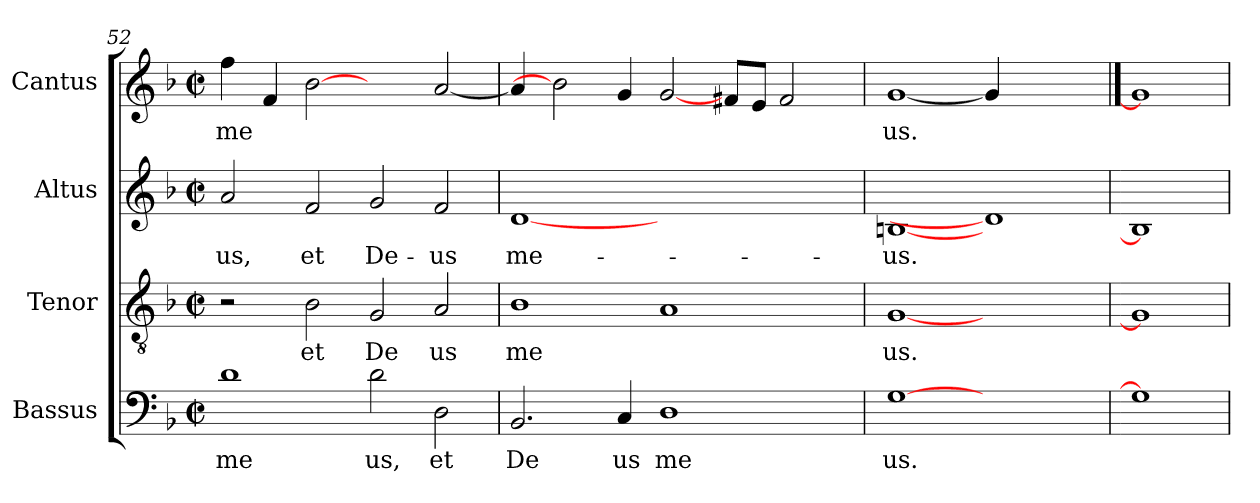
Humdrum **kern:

**kern	**text	**kern	**text	**kern	**text	**kern	**text
*part4	*part4	*part3	*part3	*part2	*part2	*part1	*part1
*staff4	*staff4	*staff3	*staff3	*staff2	*staff2	*staff1	*staff1
*I"Bassus	*	*I"Tenor	*	*I"Altus	*	*I"Cantus	*
*clefF4	*	*clefGv2	*	*clefG2	*	*clefG2	*
*k[b-]	*	*k[b-]	*	*k[b-]	*	*k[b-]	*
*F:	*	*F:	*	*F:	*	*F:	*
*M2/2	*	*M2/2	*	*M2/2	*	*M2/2	*
*met(c|)	*	*met(c|)	*	*met(c|)	*	*met(c|)	*
=52	=52	=52	=52	=52	=52	=52	=52
!	!LO:LY:b:cj	!	!	!	!LO:LY:b:cj	!	!LO:LY:b
1d	me	2r	.	2a/	-us,	4ff\	me
.	.	.	.	.	.	4f/	.
!	!	!	!LO:LY:b:cj	!	!LO:LY:b:cj	!	!
.	.	2B-\	et	2f/	et	[2b-	.
!	!LO:LY:b:cj	!	!LO:LY:b:cj	!	!LO:LY:b:cj	!	!
2d\	us,	2G/	De	2g/	De-	2ryy	.
!	!LO:LY:b:cj	!	!LO:LY:b:cj	!	!LO:LY:b:cj	!	!
2D\	et	2A/	us	2f/	-us	[<2a/	.
=53	=53	=53	=53	=53	=53	=53	=53
!	!LO:LY:b:cj	!	!LO:LY:b:cj	!	!LO:LY:b:cj	!	!
2.BB-/	De	1B-	me	[1d	me-	4a/]	.
.	.	.	.	.	.	2b-]	.
!	!LO:LY:b:cj	!	!	!	!	!	!
4C/	us	.	.	.	.	4g/	.
!	!LO:LY:b:cj	!	!	!	!	!	!
1D	me	1A	.	1ryy	.	[2g/	.
.	.	.	.	.	.	8f#/L	.
.	.	.	.	.	.	8e/J	.
.	.	.	.	.	.	2f#/	.
4ryy	.	4ryy	.	4ryy	.	.	.
=54	=54	=54	=54	=54	=54	=54	=54
!	!LO:LY:b:cj	!	!LO:LY:b:cj	!	!LO:LY:b:cj	!	!LO:LY:b:cj
[1G	us.	[1G	us.	[1Bn	-us.	[1g	us.
1ryy	.	1ryy	.	1d]	.	4g/]	.
.	.	.	.	.	.	2.ryy	.
=55	==55	=55	==55	=55	==55	==55	==55
1G]	.	1G]	.	1B]	.	1g]	.
=	=	=	=	=	=	=	=
*-	*-	*-	*-	*-	*-	*-	*-
